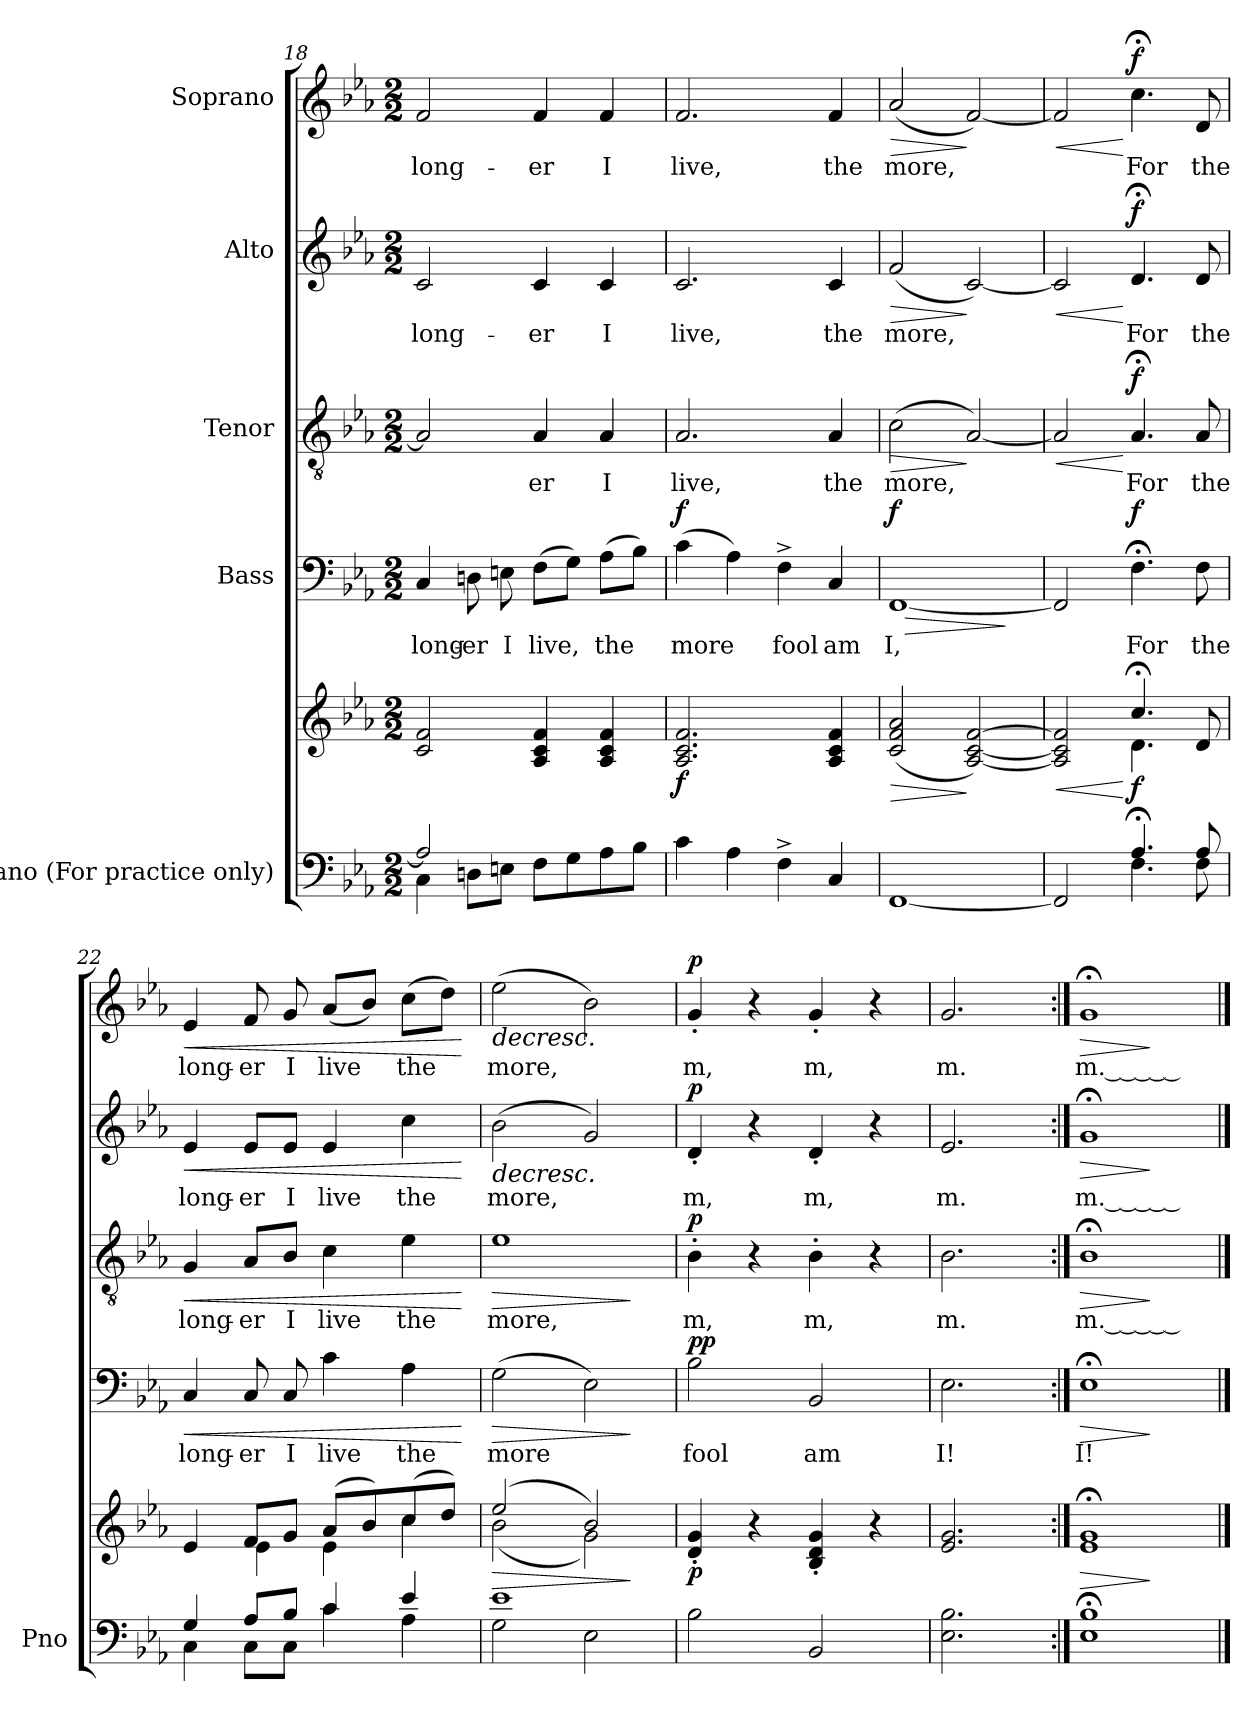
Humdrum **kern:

**kern	**kern	**dynam	**kern	**text	**dynam	**kern	**text	**dynam	**kern	**text	**dynam	**kern	**text	**dynam
*part5	*part5	*part5	*part4	*part4	*part4	*part3	*part3	*part3	*part2	*part2	*part2	*part1	*part1	*part1
*staff6	*staff5	*staff5/6	*staff4	*staff4	*staff4	*staff3	*staff3	*staff3	*staff2	*staff2	*staff2	*staff1	*staff1	*staff1
*I"Piano (For practice only)	*	*	*I"Bass	*	*	*I"Tenor	*	*	*I"Alto	*	*	*I"Soprano	*	*
*I'Pno	*	*	*	*	*	*	*	*	*	*	*	*	*	*
*clefF4	*clefG2	*	*clefF4	*	*	*clefGv2	*	*	*clefG2	*	*	*clefG2	*	*
*k[b-e-a-]	*k[b-e-a-]	*	*k[b-e-a-]	*	*	*k[b-e-a-]	*	*	*k[b-e-a-]	*	*	*k[b-e-a-]	*	*
*M2/2	*M2/2	*	*M2/2	*	*	*M2/2	*	*	*M2/2	*	*	*M2/2	*	*
=18	=18	=18	=18	=18	=18	=18	=18	=18	=18	=18	=18	=18	=18	=18
*^	*	*	*	*	*	*	*	*	*	*	*	*	*	*
2A-/]	4C\	2c/ 2f/	.	4C/	long-	.	2A-/]	.	.	2c/	long-	.	2f/	long-	.
.	8Dn\L	.	.	8Dn\	-er	.	.	.	.	.	.	.	.	.	.
.	8En\J	.	.	8En\	I	.	.	.	.	.	.	.	.	.	.
2ryy	8F\L	4A-/ 4c/ 4f/	.	(8F\L	live,	.	4A-/	-er	.	4c/	-er	.	4f/	-er	.
.	8G\	.	.	8G\J)	.	.	.	.	.	.	.	.	.	.	.
.	8A-\	4A-/ 4c/ 4f/	.	(8A-\L	the	.	4A-/	I	.	4c/	I	.	4f/	I	.
.	8B-\J	.	.	8B-\J)	.	.	.	.	.	.	.	.	.	.	.
=19	=19	=19	=19	=19	=19	=19	=19	=19	=19	=19	=19	=19	=19	=19	=19
!	!	!	!LO:DY:b	!	!	!LO:DY:a	!	!	!	!	!	!	!	!	!
*v	*v	*	*	*	*	*	*	*	*	*	*	*	*	*	*
4c\	2.A-/ 2.c/ 2.f/	f	(4c\	more	f	2.A-/	live,	.	2.c/	live,	.	2.f/	live,	.
4A-\	.	.	4A-\)	.	.	.	.	.	.	.	.	.	.	.
4F^\	.	.	4F^\	fool	.	.	.	.	.	.	.	.	.	.
4C/	4A-/ 4c/ 4f/	.	4C/	am	.	4A-/	the	.	4c/	the	.	4f/	the	.
=20	=20	=20	=20	=20	=20	=20	=20	=20	=20	=20	=20	=20	=20	=20
!	!	!LO:HP:b	!	!	!LO:HP:b	!	!	!LO:HP:b	!	!	!LO:HP:b	!	!	!LO:HP:b
!	!	!	!	!	!LO:DY:n=1:a	!	!	!	!	!	!	!	!	!
[1FF	(>2c/ 2f/ 2a-/	>	[1FF	I,	> f	(2c\	more,	>	(2f/	more,	>	(2a-/	more,	>
.	[2A-/ [>2c/ [2f/)	]	.	.	.	[2A-/)	.	]	[2c/)	.	]	[2f/)	.	]
.	.	.	.	.	]	.	.	.	.	.	.	.	.	.
=21	=21	=21	=21	=21	=21	=21	=21	=21	=21	=21	=21	=21	=21	=21
*^	*	*	*	*	*	*	*	*	*	*	*	*	*	*
!	!	!	!LO:HP:b	!	!	!	!	!	!LO:HP:b	!	!	!LO:HP:b	!	!	!LO:HP:b
*	*	*^	*	*	*	*	*	*	*	*	*	*	*	*	*
2FF/]	2ryy	2A-/] 2c/] 2f/]	2ryy	<	2FF/]	.	.	2A-/]	.	<	2c/]	.	<	2f/]	.	<
!	!	!	!	!LO:DY:n=1:b	!	!	!LO:DY:a	!	!	!LO:DY:n=1:a	!	!	!LO:DY:n=1:a	!	!	!LO:DY:n=1:a
4.A-;/	4.F\	4.cc;</	4.d\	[ f	4.F;<\	For	f	4.A-;</	For	[ f	4.d;</	For	[ f	4.cc;<\	For	[ f
8A-/	8F\	8d/	8ryy	.	8F\	the	.	8A-/	the	.	8d/	the	.	8d/	the	.
=22	=22	=22	=22	=22	=22	=22	=22	=22	=22	=22	=22	=22	=22	=22	=22	=22
!	!	!	!	!	!	!	!LO:HP:b	!	!	!LO:HP:b	!	!	!LO:HP:b	!	!	!LO:HP:b
4G/	4C\	4e-/	4ryy	.	4C/	long-	<	4G/	long-	<	4e-/	long-	<	4e-/	long-	<
8A-/L	8C\L	8f/L	4e-\	.	8C/	-er	.	8A-/L	-er	.	8e-/L	-er	.	8f/	-er	.
8B-/J	8C\J	8g/J	.	.	8C/	I	.	8B-/J	I	.	8e-/J	I	.	8g/	I	.
4c/	4c\	(8a-/L	4e-\	.	4c\	live	.	4c\	live	.	4e-/	live	.	(8a-/L	live	.
.	.	8b-/)	.	.	.	.	.	.	.	.	.	.	.	8b-/J)	.	.
4e-/	4A-\	(8cc/	4cc\	.	4A-\	the	.	4e-\	the	.	4cc\	the	.	(8cc\L	the	.
.	.	8dd/J)	.	.	.	.	.	.	.	.	.	.	.	8dd\J)	.	.
*v	*v	*	*	*	*	*	*	*	*	*	*	*	*	*	*	*
*	*v	*v	*	*	*	*	*	*	*	*	*	*	*	*	*
.	.	.	.	.	[	.	.	[	.	.	[	.	.	[
=23	=23	=23	=23	=23	=23	=23	=23	=23	=23	=23	=23	=23	=23	=23
*^	*	*	*	*	*	*	*	*	*	*	*	*	*	*
!	!	!	!LO:HP:b	!	!	!LO:HP:b	!	!	!LO:HP:b	!	!	!LO:HP:b	!	!	!LO:HP:b
*	*	*^	*	*	*	*	*	*	*	*	*	*	*	*	*
1e-	2G\	(2ee-/	(2b-\	>	(2G\	more	>	1e-	more,	>	(2b-\	more,	>	(2ee-\	more,	>
.	2E-\	2b-/)	2g\)	.	2E-\)	.	.	.	.	.	2g/)	.	.	2b-\)	.	.
*v	*v	*	*	*	*	*	*	*	*	*	*	*	*	*	*	*
*	*v	*v	*	*	*	*	*	*	*	*	*	*	*	*	*
.	.	]	.	.	]	.	.	]	.	.	.	.	.	.
=24	=24	=24	=24	=24	=24	=24	=24	=24	=24	=24	=24	=24	=24	=24
!	!	!LO:DY:b	!	!	!LO:DY:a	!	!	!LO:DY:a	!	!	!LO:DY:a	!	!	!LO:DY:a
2B-\	4d/' 4g/'	p	2B-\	fool	pp	4B-'\	m,	p	4d'>/	m,	p	4g'>/	m,	p
.	4r	.	.	.	.	4r	.	.	4r	.	]	4r	.	]
2BB-/	4B-/' 4d/' 4g/'	.	2BB-/	am	.	4B-'\	m,	.	4d'>/	m,	.	4g'>/	m,	.
.	4r	.	.	.	.	4r	.	.	4r	.	.	4r	.	.
=25	=25	=25	=25	=25	=25	=25	=25	=25	=25	=25	=25	=25	=25	=25
2.E-\ 2.B-\	2.e-/ 2.g/	.	2.E-\	I!	.	2.B-\	m.	.	2.e-/	m.	.	2.g/	m.	.
=26:|!	=26:|!	=26:|!	=26:|!	=26:|!	=26:|!	=26:|!	=26:|!	=26:|!	=26:|!	=26:|!	=26:|!	=26:|!	=26:|!	=26:|!
!	!	!LO:HP:b	!	!	!LO:HP:b	!	!	!LO:HP:b	!	!	!LO:HP:b	!	!	!LO:HP:b
1E-; 1B-;	1e-;< 1g;<	>	1E-;<	I!	>	1B-;<	m.______	>	1g;<	m.______	>	1g;<	m.______	>
.	.	]	.	.	]	.	.	]	.	.	]	.	.	]
==	==	==	==	==	==	==	==	==	==	==	==	==	==	==
*-	*-	*-	*-	*-	*-	*-	*-	*-	*-	*-	*-	*-	*-	*-
